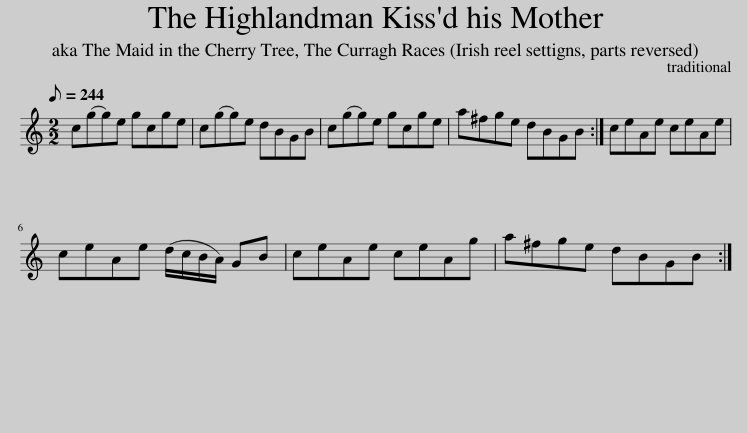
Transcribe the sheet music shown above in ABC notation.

X:1
L:1/8
Q:1/8=244
M:2/2
I:linebreak $
K:C
V:1 treble
V:1
 c(gg)e gcge | c(gg)e dBGB | c(gg)e gcge | a^fge dBGB :| ceAe ceAe |$ %5
 ceAe (d/c/B/A/) GB | ceAe ceAg | a^fge dBGB :| %8
